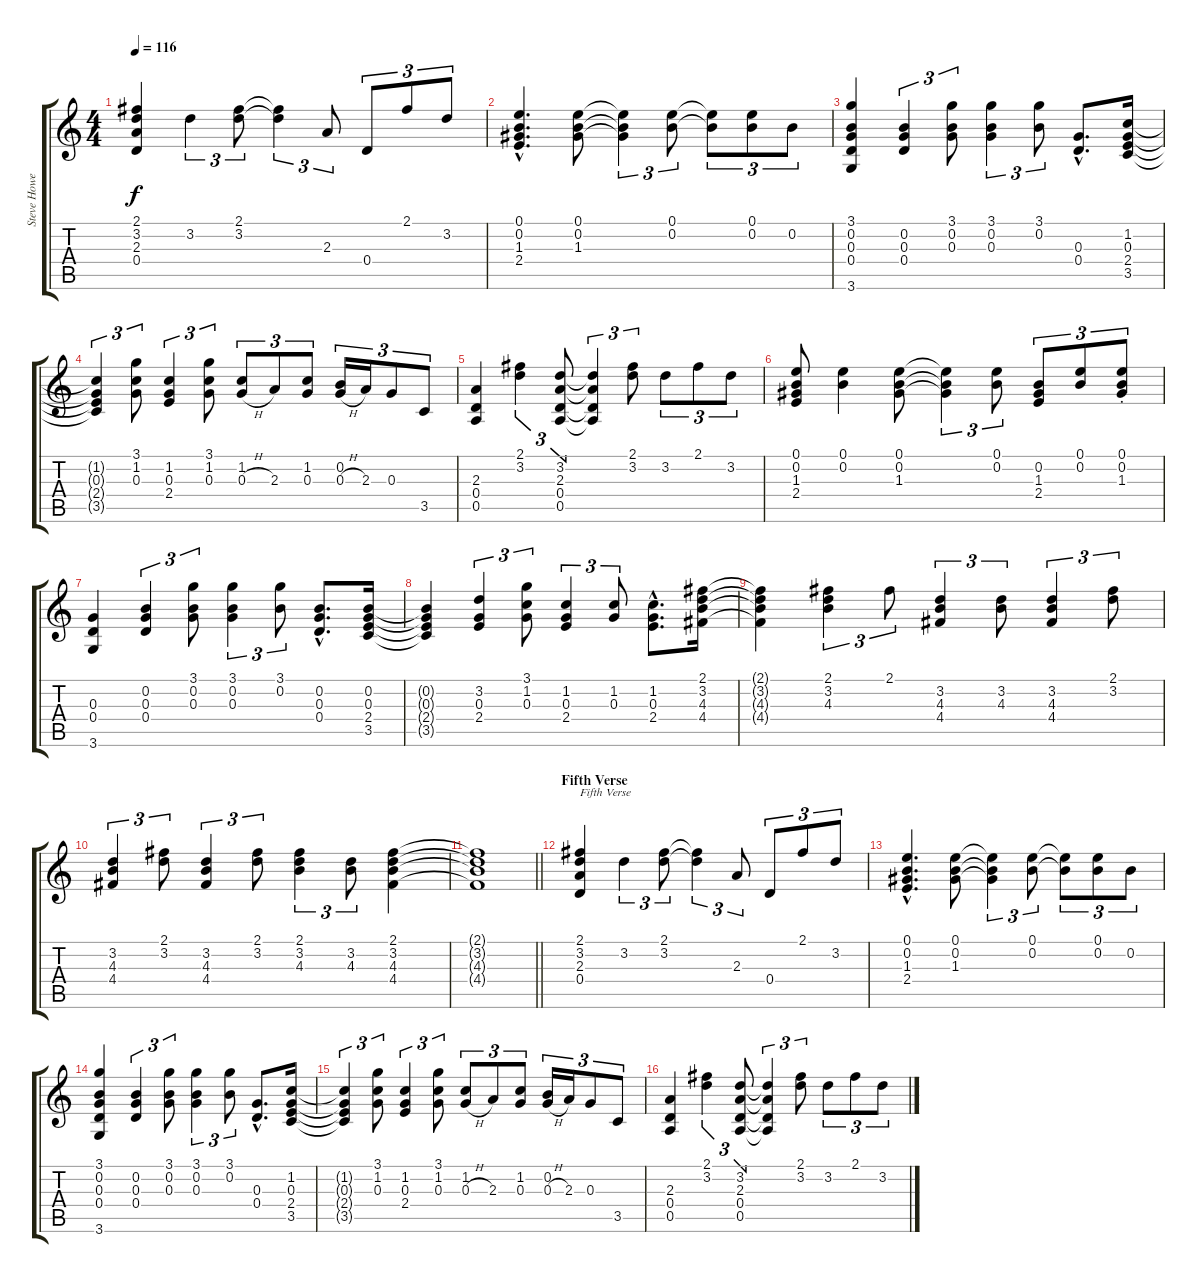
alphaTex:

\track ("Steve Howe 3" "Steve Howe") {instrument overdrivenguitar}
\staff {score tabs}
\tuning (E4 B3 G3 D3 A2 E2) {hide}
\ts (4 4)
\tempo 116
\clef g2
\ks c
(2.1 3.2 2.3 0.4).4{dy f instrument acousticguitarsteel} 3.2.4{tu (3 2)} (2.1 3.2).8{tu (3 2)} (2.1{t} 3.2{t}).4{tu (3 2)} 2.3.8{tu (3 2)} 0.4.8{tu (3 2)} 2.1.8{tu (3 2)} 3.2.8{tu (3 2)} |
(0.1{hac} 0.2{hac} 1.3{hac} 2.4{hac}).4{d} (0.1 0.2 1.3).8 (0.1{t} 0.2{t} 1.3{t}).4{tu (3 2)} (0.1 0.2).8{tu (3 2)} (0.1{t} 0.2{t}).8{tu (3 2)} (0.1 0.2).8{tu (3 2)} 0.2.8{tu (3 2)} |
(3.1 0.2 0.3 0.4 3.6).4 (0.2 0.3 0.4).4{tu (3 2)} (3.1 0.2 0.3).8{tu (3 2)} (3.1 0.2 0.3).4{tu (3 2)} (3.1 0.2).8{tu (3 2)} (0.3{hac} 0.4{hac}).8{d} (1.2 0.3 2.4 3.5).16 |
(1.2{t} 0.3{t} 2.4{t} 3.5{t}).4{tu (3 2)} (3.1 1.2 0.3).8{tu (3 2)} (1.2 0.3 2.4).4{tu (3 2)} (3.1 1.2 0.3).8{tu (3 2)} (1.2 0.3{h}).8{tu (3 2)} 2.3.8{tu (3 2)} (1.2 0.3).8{tu (3 2)} (0.2 0.3{h}).16{tu (3 2)} 2.3.16{tu (3 2)} 0.3.8{tu (3 2)} 3.5.8{tu (3 2)} |
(2.3 0.4 0.5).4 (2.1 3.2).4{tu (3 2)} (3.2 2.3 0.4 0.5).8{tu (3 2)} (3.2{t} 2.3{t} 0.4{t} 0.5{t}).4{tu (3 2)} (2.1 3.2).8{tu (3 2)} 3.2.8{tu (3 2)} 2.1.8{tu (3 2)} 3.2.8{tu (3 2)} |
(0.1 0.2 1.3 2.4).8 (0.1 0.2).4 (0.1 0.2 1.3).8 (0.1{t} 0.2{t} 1.3{t}).4{tu (3 2)} (0.1 0.2).8{tu (3 2)} (0.2 1.3 2.4).8{tu (3 2)} (0.1 0.2).8{tu (3 2)} (0.1 0.2 1.3{st}).8{tu (3 2)} |
(0.3 0.4 3.6).4 (0.2 0.3 0.4).4{tu (3 2)} (3.1 0.2 0.3).8{tu (3 2)} (3.1 0.2 0.3).4{tu (3 2)} (3.1 0.2).8{tu (3 2)} (0.2{hac} 0.3{hac} 0.4{hac}).8{d} (0.2 0.3 2.4 3.5).16 |
(0.2{t} 0.3{t} 2.4{t} 3.5{t}).4 (3.2 0.3 2.4).4{tu (3 2)} (3.1 1.2 0.3).8{tu (3 2)} (1.2 0.3 2.4).4{tu (3 2)} (1.2 0.3).8{tu (3 2)} (1.2{hac} 0.3{hac} 2.4{hac}).8{d} (2.1 3.2 4.3 4.4).16 |
(2.1{t} 3.2{t} 4.3{t} 4.4{t}).4 (2.1 3.2 4.3).4{tu (3 2)} 2.1.8{tu (3 2)} (3.2 4.3 4.4).4{tu (3 2)} (3.2 4.3).8{tu (3 2)} (3.2 4.3 4.4).4{tu (3 2)} (2.1 3.2).8{tu (3 2)} |
(3.2 4.3 4.4).4{tu (3 2)} (2.1 3.2).8{tu (3 2)} (3.2 4.3 4.4).4{tu (3 2)} (2.1 3.2).8{tu (3 2)} (2.1 3.2 4.3).4{tu (3 2)} (3.2 4.3).8{tu (3 2)} (2.1 3.2 4.3 4.4).4 |
\barLineRight lightlight
(2.1{t} 3.2{t} 4.3{t} 4.4{t}).1 |
\section ("" "Fifth Verse")
(2.1 3.2 2.3 0.4).4{txt "Fifth Verse"} 3.2.4{tu (3 2)} (2.1 3.2).8{tu (3 2)} (2.1{t} 3.2{t}).4{tu (3 2)} 2.3.8{tu (3 2)} 0.4.8{tu (3 2)} 2.1.8{tu (3 2)} 3.2.8{tu (3 2)} |
(0.1{hac} 0.2{hac} 1.3{hac} 2.4{hac}).4{d} (0.1 0.2 1.3).8 (0.1{t} 0.2{t} 1.3{t}).4{tu (3 2)} (0.1 0.2).8{tu (3 2)} (0.1{t} 0.2{t}).8{tu (3 2)} (0.1 0.2).8{tu (3 2)} 0.2.8{tu (3 2)} |
(3.1 0.2 0.3 0.4 3.6).4 (0.2 0.3 0.4).4{tu (3 2)} (3.1 0.2 0.3).8{tu (3 2)} (3.1 0.2 0.3).4{tu (3 2)} (3.1 0.2).8{tu (3 2)} (0.3{hac} 0.4{hac}).8{d} (1.2 0.3 2.4 3.5).16 |
(1.2{t} 0.3{t} 2.4{t} 3.5{t}).4{tu (3 2)} (3.1 1.2 0.3).8{tu (3 2)} (1.2 0.3 2.4).4{tu (3 2)} (3.1 1.2 0.3).8{tu (3 2)} (1.2 0.3{h}).8{tu (3 2)} 2.3.8{tu (3 2)} (1.2 0.3).8{tu (3 2)} (0.2 0.3{h}).16{tu (3 2)} 2.3.16{tu (3 2)} 0.3.8{tu (3 2)} 3.5.8{tu (3 2)} |
(2.3 0.4 0.5).4 (2.1 3.2).4{tu (3 2)} (3.2 2.3 0.4 0.5).8{tu (3 2)} (3.2{t} 2.3{t} 0.4{t} 0.5{t}).4{tu (3 2)} (2.1 3.2).8{tu (3 2)} 3.2.8{tu (3 2)} 2.1.8{tu (3 2)} 3.2.8{tu (3 2)}
